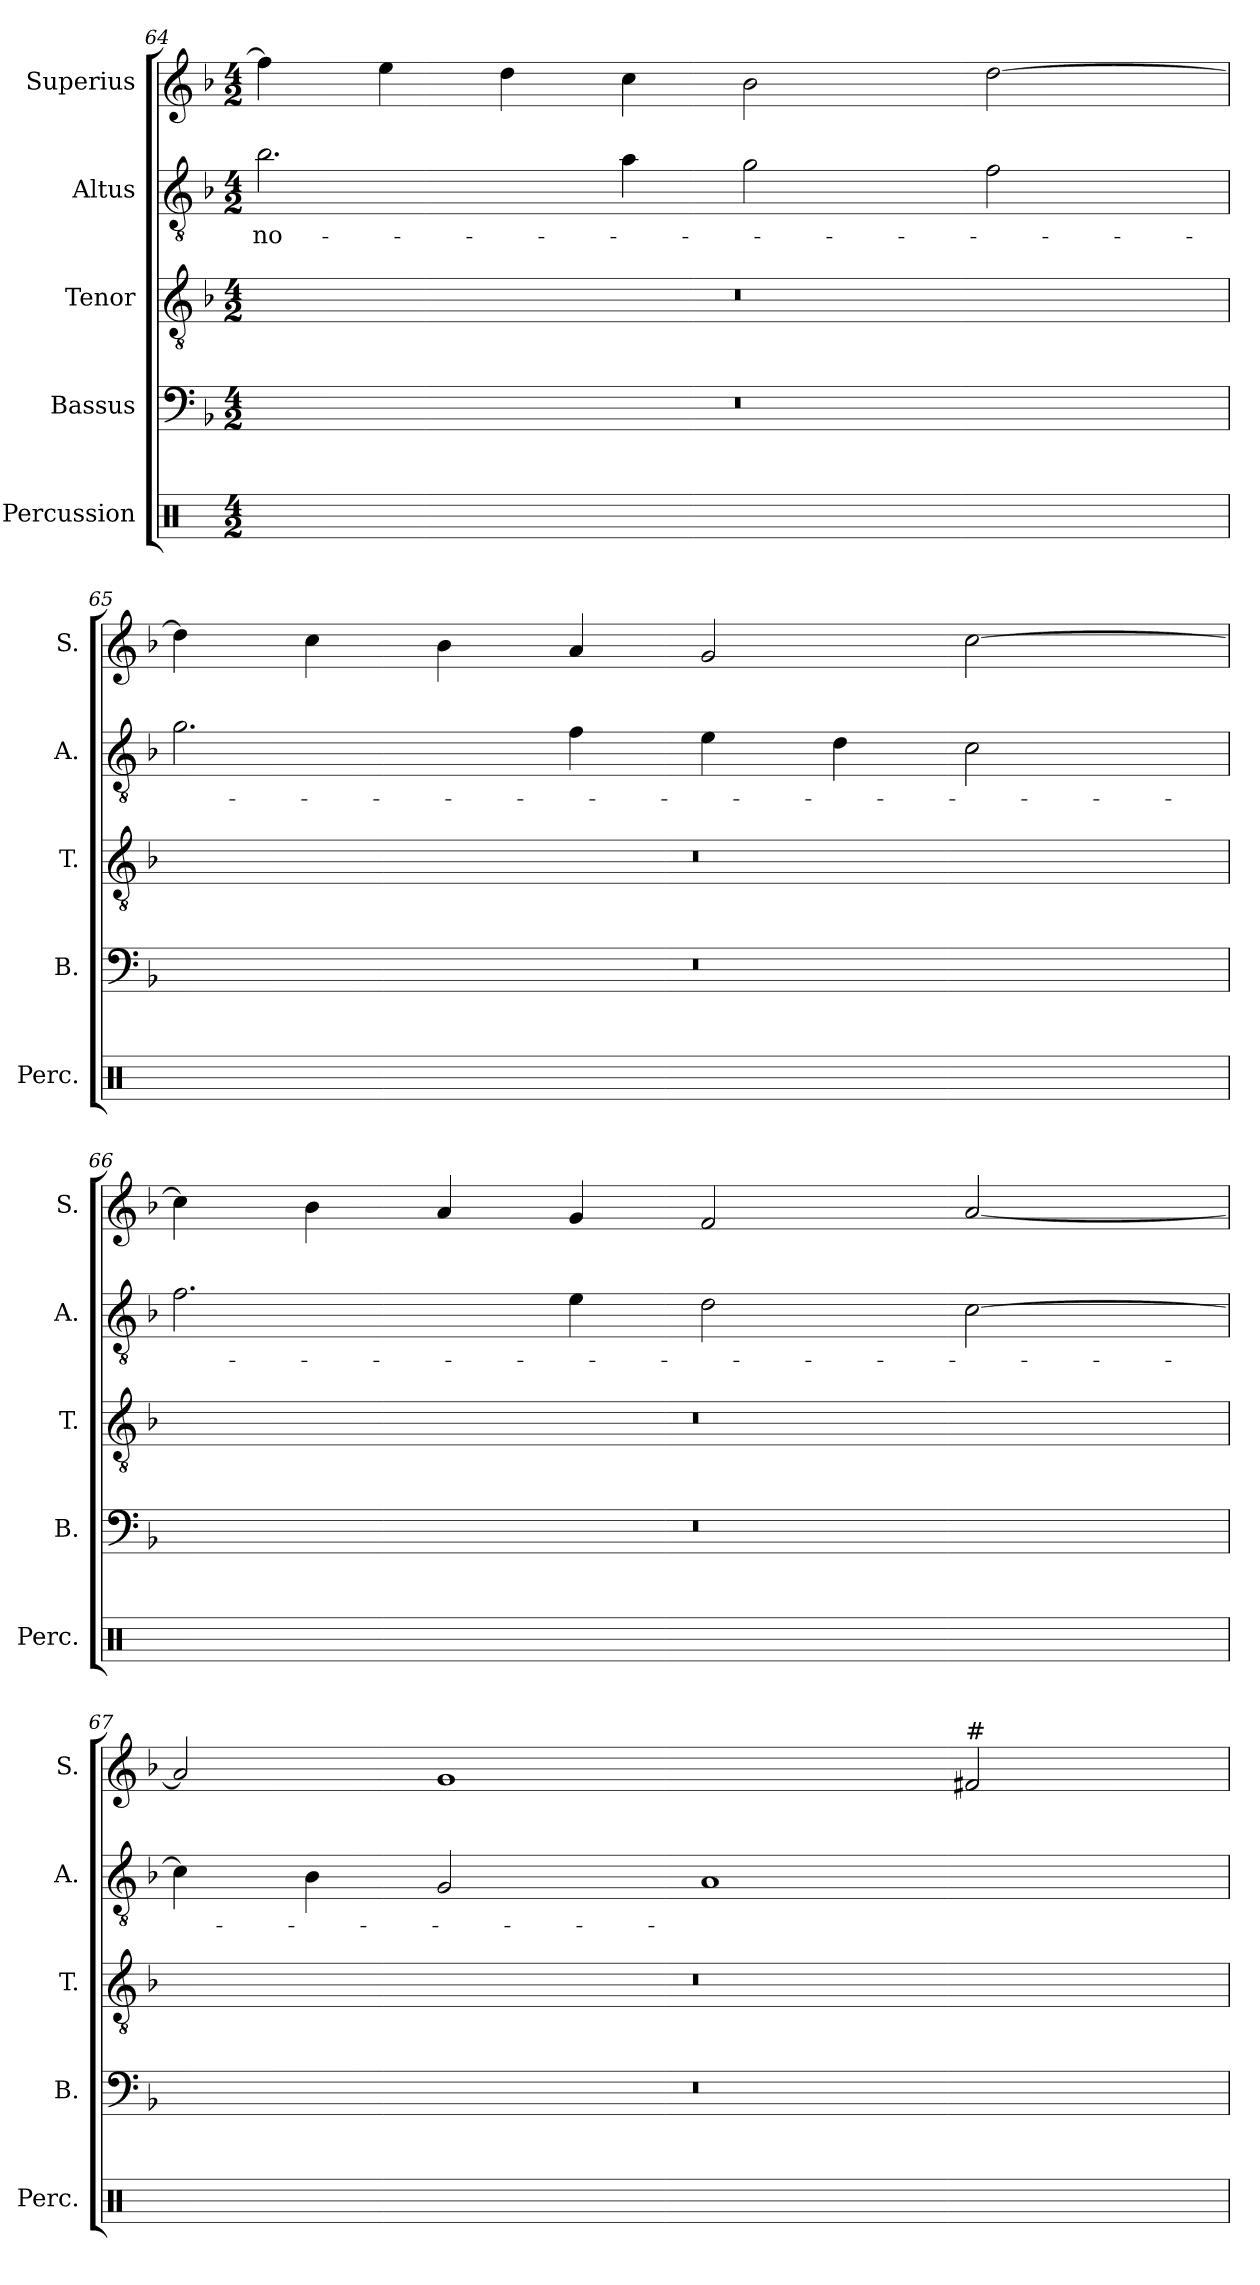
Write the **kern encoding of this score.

**kern	**kern	**kern	**kern	**text	**kern
*part5	*part4	*part3	*part2	*part2	*part1
*staff5	*staff4	*staff3	*staff2	*staff2	*staff1
*I"Percussion	*I"Bassus	*I"Tenor	*I"Altus	*	*I"Superius
*I'Perc.	*I'B.	*I'T.	*I'A.	*	*I'S.
!!LO:LB:g=z
*clefX	*clefF4	*clefGv2	*clefGv2	*	*clefG2
*	*	*ITrd7c12	*ITrd7c12	*	*
*k[]	*k[b-]	*k[b-]	*k[b-]	*	*k[b-]
*C:	*F:	*F:	*F:	*	*F:
*M4/2	*M4/2	*M4/2	*M4/2	*	*M4/2
=64	=64	=64	=64	=64	=64
!	!LO:N:vis=1	!LO:N:vis=1	!	!	!
!	!	!	!	!LO:LY:b:color=#000000	!
16Rei/LLyy	0r	0r	2.B-i\	no-	4ffi\]
16Rei/yy	.	.	.	.	.
16Rei/yy	.	.	.	.	.
16Rei/JJyy	.	.	.	.	.
16Rei/LLyy	.	.	.	.	4eei\
16Rei/yy	.	.	.	.	.
16Rei/yy	.	.	.	.	.
16Rei/JJyy	.	.	.	.	.
16Rei/LLyy	.	.	.	.	4ddi\
16Rei/yy	.	.	.	.	.
16Rei/yy	.	.	.	.	.
16Rei/JJyy	.	.	.	.	.
16Rei/LLyy	.	.	4Ai\	.	4cci\
16Rei/yy	.	.	.	.	.
16Rei/yy	.	.	.	.	.
16Rei/JJyy	.	.	.	.	.
16Rei/LLyy	.	.	2Gi\	.	2b-i\
16Rei/yy	.	.	.	.	.
16Rei/yy	.	.	.	.	.
16Rei/JJyy	.	.	.	.	.
16Rei/LLyy	.	.	.	.	.
16Rei/yy	.	.	.	.	.
16Rei/yy	.	.	.	.	.
16Rei/JJyy	.	.	.	.	.
16Rei/LLyy	.	.	2Fi\	.	[>2ddi\
16Rei/yy	.	.	.	.	.
16Rei/yy	.	.	.	.	.
16Rei/JJyy	.	.	.	.	.
16Rei/LLyy	.	.	.	.	.
16Rei/yy	.	.	.	.	.
16Rei/yy	.	.	.	.	.
16Rei/JJyy	.	.	.	.	.
=65	=65	=65	=65	=65	=65
!	!LO:N:vis=1	!LO:N:vis=1	!	!	!
16Rei/LLyy	0r	0r	2.Gi\	.	4ddi\]
16Rei/yy	.	.	.	.	.
16Rei/yy	.	.	.	.	.
16Rei/JJyy	.	.	.	.	.
16Rei/LLyy	.	.	.	.	4cci\
16Rei/yy	.	.	.	.	.
16Rei/yy	.	.	.	.	.
16Rei/JJyy	.	.	.	.	.
16Rei/LLyy	.	.	.	.	4b-i\
16Rei/yy	.	.	.	.	.
16Rei/yy	.	.	.	.	.
16Rei/JJyy	.	.	.	.	.
16Rei/LLyy	.	.	4Fi\	.	4ai/
16Rei/yy	.	.	.	.	.
16Rei/yy	.	.	.	.	.
16Rei/JJyy	.	.	.	.	.
16Rei/LLyy	.	.	4Ei\	.	2gi/
16Rei/yy	.	.	.	.	.
16Rei/yy	.	.	.	.	.
16Rei/JJyy	.	.	.	.	.
16Rei/LLyy	.	.	4Di\	.	.
16Rei/yy	.	.	.	.	.
16Rei/yy	.	.	.	.	.
16Rei/JJyy	.	.	.	.	.
16Rei/LLyy	.	.	2Ci\	.	[>2cci\
16Rei/yy	.	.	.	.	.
16Rei/yy	.	.	.	.	.
16Rei/JJyy	.	.	.	.	.
16Rei/LLyy	.	.	.	.	.
16Rei/yy	.	.	.	.	.
16Rei/yy	.	.	.	.	.
16Rei/JJyy	.	.	.	.	.
=66	=66	=66	=66	=66	=66
!	!LO:N:vis=1	!LO:N:vis=1	!	!	!
16Rei/LLyy	0r	0r	2.Fi\	.	4cci\]
16Rei/yy	.	.	.	.	.
16Rei/yy	.	.	.	.	.
16Rei/JJyy	.	.	.	.	.
16Rei/LLyy	.	.	.	.	4b-i\
16Rei/yy	.	.	.	.	.
16Rei/yy	.	.	.	.	.
16Rei/JJyy	.	.	.	.	.
16Rei/LLyy	.	.	.	.	4ai/
16Rei/yy	.	.	.	.	.
16Rei/yy	.	.	.	.	.
16Rei/JJyy	.	.	.	.	.
16Rei/LLyy	.	.	4Ei\	.	4gi/
16Rei/yy	.	.	.	.	.
16Rei/yy	.	.	.	.	.
16Rei/JJyy	.	.	.	.	.
16Rei/LLyy	.	.	2Di\	.	2fi/
16Rei/yy	.	.	.	.	.
16Rei/yy	.	.	.	.	.
16Rei/JJyy	.	.	.	.	.
16Rei/LLyy	.	.	.	.	.
16Rei/yy	.	.	.	.	.
16Rei/yy	.	.	.	.	.
16Rei/JJyy	.	.	.	.	.
16Rei/LLyy	.	.	[>2Ci\	.	[<2ai/
16Rei/yy	.	.	.	.	.
16Rei/yy	.	.	.	.	.
16Rei/JJyy	.	.	.	.	.
16Rei/LLyy	.	.	.	.	.
16Rei/yy	.	.	.	.	.
16Rei/yy	.	.	.	.	.
16Rei/JJyy	.	.	.	.	.
=67	=67	=67	=67	=67	=67
!	!LO:N:vis=1	!LO:N:vis=1	!	!	!
16Rei/LLyy	0r	0r	4Ci\]	.	2ai/]
16Rei/yy	.	.	.	.	.
16Rei/yy	.	.	.	.	.
16Rei/JJyy	.	.	.	.	.
16Rei/LLyy	.	.	4BB-i\	.	.
16Rei/yy	.	.	.	.	.
16Rei/yy	.	.	.	.	.
16Rei/JJyy	.	.	.	.	.
16Rei/LLyy	.	.	2GGi/	.	1gi
16Rei/yy	.	.	.	.	.
16Rei/yy	.	.	.	.	.
16Rei/JJyy	.	.	.	.	.
16Rei/LLyy	.	.	.	.	.
16Rei/yy	.	.	.	.	.
16Rei/yy	.	.	.	.	.
16Rei/JJyy	.	.	.	.	.
16Rei/LLyy	.	.	1AAi	.	.
16Rei/yy	.	.	.	.	.
16Rei/yy	.	.	.	.	.
16Rei/JJyy	.	.	.	.	.
16Rei/LLyy	.	.	.	.	.
16Rei/yy	.	.	.	.	.
16Rei/yy	.	.	.	.	.
16Rei/JJyy	.	.	.	.	.
!	!	!	!	!	!LO:TX:a:t=#
16Rei/LLyy	.	.	.	.	2f#j/
16Rei/yy	.	.	.	.	.
16Rei/yy	.	.	.	.	.
16Rei/JJyy	.	.	.	.	.
16Rei/LLyy	.	.	.	.	.
16Rei/yy	.	.	.	.	.
16Rei/yy	.	.	.	.	.
16Rei/JJyy	.	.	.	.	.
=	=	=	=	=	=
*-	*-	*-	*-	*-	*-
